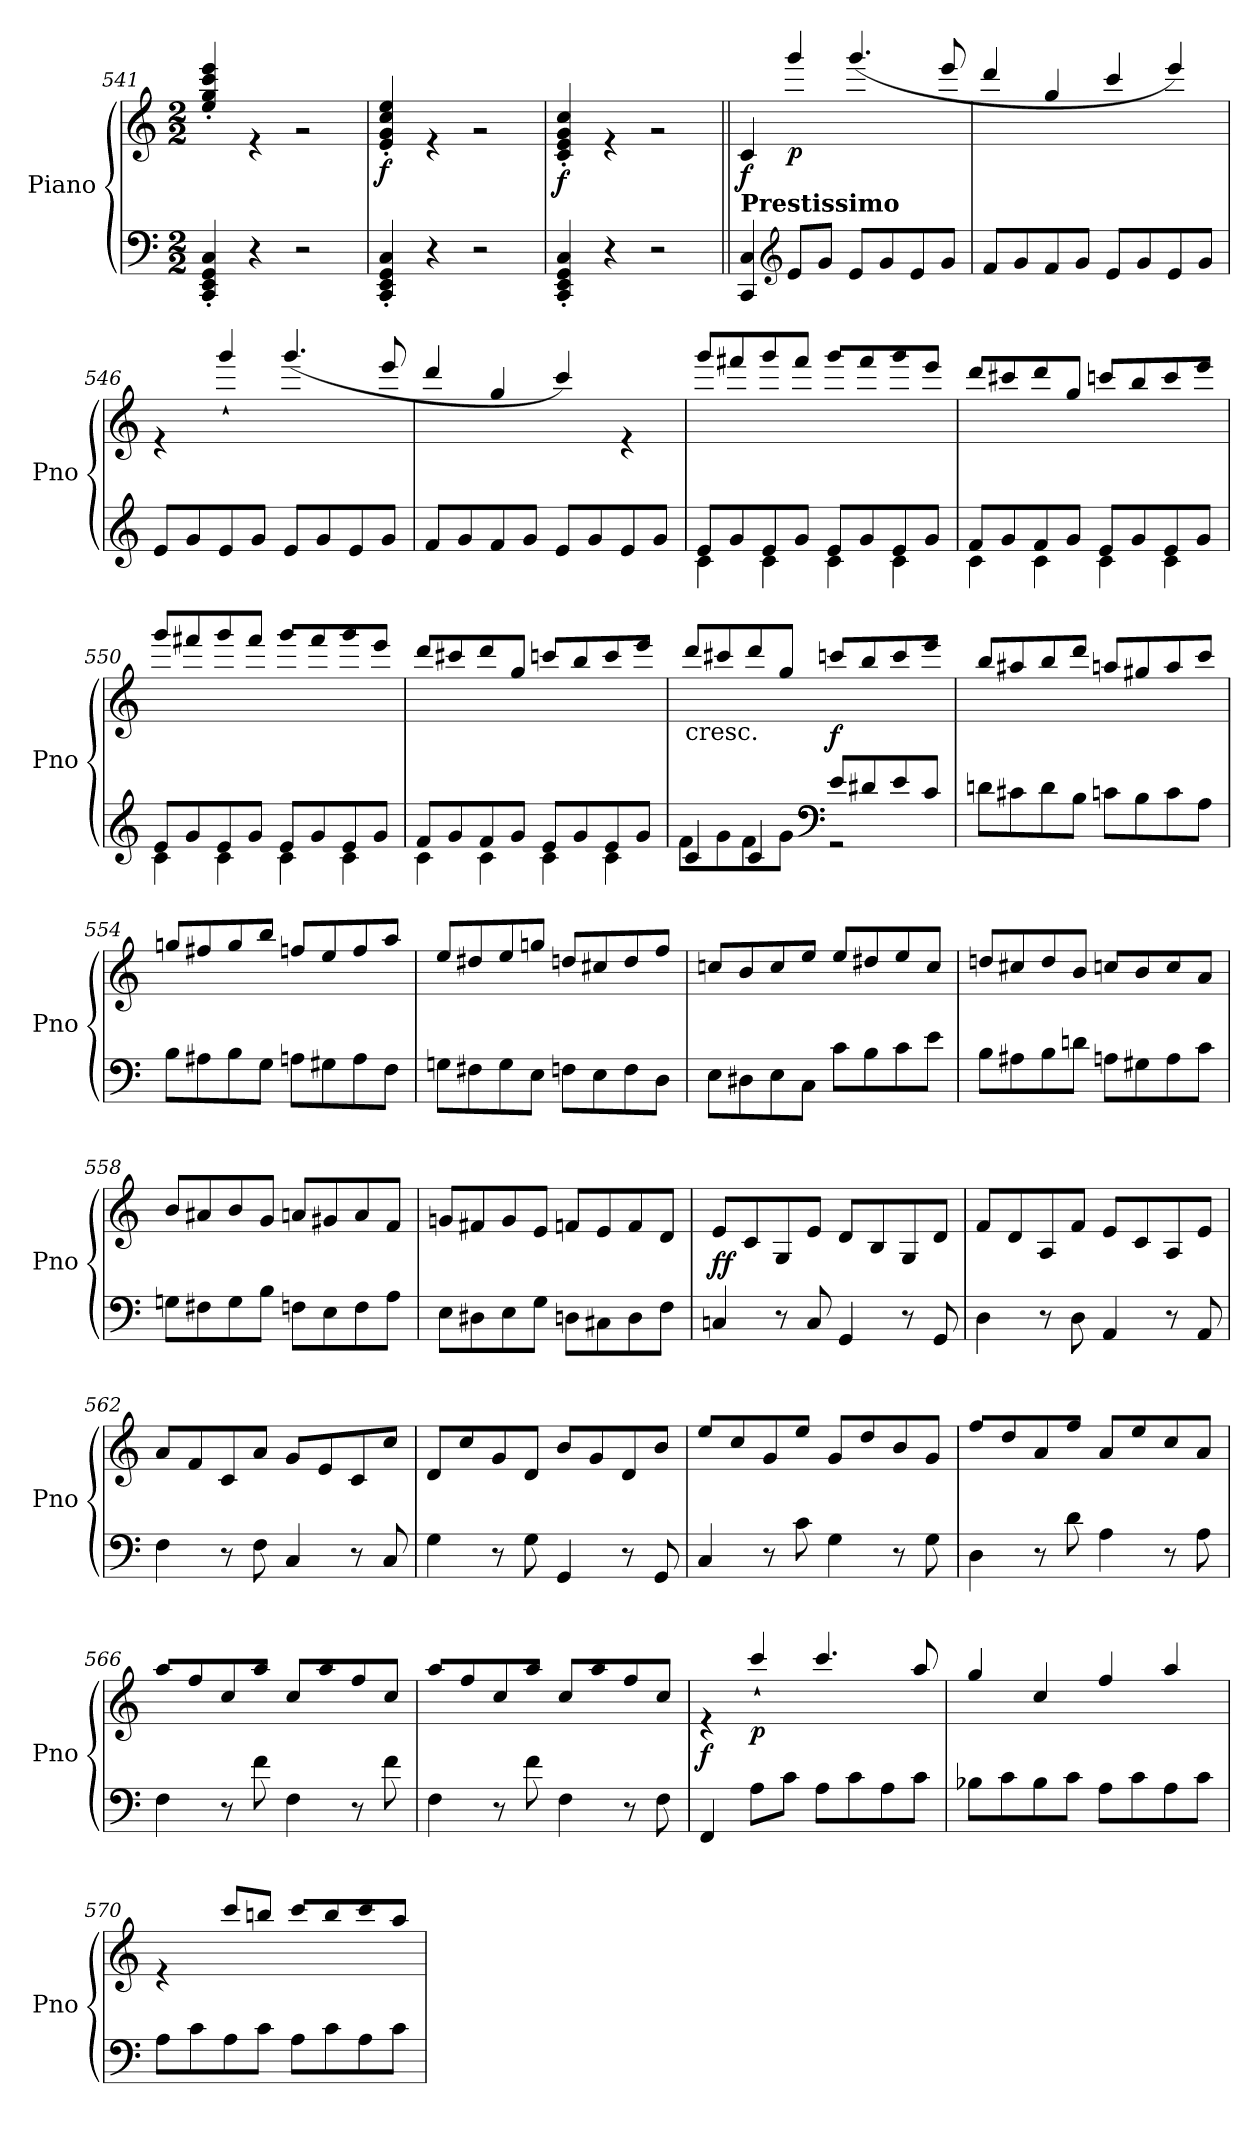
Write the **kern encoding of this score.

**kern	**kern	**dynam
*part1	*part1	*part1
*staff2	*staff1	*staff1/2
*I"Piano	*	*
*I'Pno	*	*
*clefF4	*clefG2	*
*k[]	*k[]	*
*C:	*C:	*
*M2/2	*M2/2	*
=541	=541	=541
*	*^	*
4CC/' 4EE/' 4GG/' 4C/'	1ryy	4ee/' 4gg/' 4ccc/' 4eee/'	.
4r	.	4r	.
2r	.	2r	.
=542	=542	=542	=542
!	!	!	!LO:DY:b
4CC/' 4EE/' 4GG/' 4C/'	1ryy	4e/' 4g/' 4cc/' 4ee/'	f
4r	.	4r	.
2r	.	2r	.
=543	=543	=543	=543
!	!	!	!LO:DY:b
4CC/' 4EE/' 4GG/' 4C/'	1ryy	4c/' 4e/' 4g/' 4cc/'	f
4r	.	4r	.
2r	.	2r	.
!!LO:LB:g=z	!!
=544||	=544||	=544||	=544||
*	*MM208	*	*
!	!LO:TX:b:B:t=Prestissimo	!	!
!	!	!	!LO:DY:b
4CC/ 4C/	1ryy	4c/	f
*clefG2	*	*	*
!	!	!	!LO:DY:b
8e/L	.	4ggg/	p
8g/J	.	.	.
8e/L	.	(>4.ggg/	.
8g/	.	.	.
8e/	.	.	.
8g/J	.	8eee/	.
=545	=545	=545	=545
8f/L	1ryy	4ddd/	.
8g/	.	.	.
8f/	.	4gg/	.
8g/J	.	.	.
8e/L	.	4ccc/	.
8g/	.	.	.
8e/	.	4eee/)	.
8g/J	.	.	.
=546	=546	=546	=546
8e/L	1ryy	4r	.
8g/	.	.	.
8e/	.	4ggg`/	.
8g/J	.	.	.
8e/L	.	(>4.ggg/	.
8g/	.	.	.
8e/	.	.	.
8g/J	.	8eee/	.
=547	=547	=547	=547
8f/L	1ryy	4ddd/	.
8g/	.	.	.
8f/	.	4gg/	.
8g/J	.	.	.
8e/L	.	4ccc/)	.
8g/	.	.	.
8e/	.	4r	.
8g/J	.	.	.
=548	=548	=548	=548
*^	*	*	*
8e/L	4c\	1ryy	8ggg/L	.
8g/	.	.	8fff#X/	.
8e/	4c\	.	8ggg/	.
8g/J	.	.	8fff#/J	.
8e/L	4c\	.	8ggg/L	.
8g/	.	.	8fff#/	.
8e/	4c\	.	8ggg/	.
8g/J	.	.	8eee/J	.
!!LO:LB:g=z	!!
=549	=549	=549	=549	=549
8f/L	4c\	1ryy	8ddd/L	.
8g/	.	.	8ccc#X/	.
8f/	4c\	.	8ddd/	.
8g/J	.	.	8gg/J	.
8e/L	4c\	.	8cccn/L	.
8g/	.	.	8bb/	.
8e/	4c\	.	8ccc/	.
8g/J	.	.	8eee/J	.
=550	=550	=550	=550	=550
8e/L	4c\	1ryy	8ggg/L	.
8g/	.	.	8fff#X/	.
8e/	4c\	.	8ggg/	.
8g/J	.	.	8fff#/J	.
8e/L	4c\	.	8ggg/L	.
8g/	.	.	8fff#/	.
8e/	4c\	.	8ggg/	.
8g/J	.	.	8eee/J	.
=551	=551	=551	=551	=551
8f/L	4c\	1ryy	8ddd/L	.
8g/	.	.	8ccc#X/	.
8f/	4c\	.	8ddd/	.
8g/J	.	.	8gg/J	.
8e/L	4c\	.	8cccn/L	.
8g/	.	.	8bb/	.
8e/	4c\	.	8ccc/	.
8g/J	.	.	8eee/J	.
!!LO:PB:g=z	!!
=552	=552	=552	=552	=552
!	!	!LO:TX:b:t=cresc.	!	!
4c/	8f\L	1ryy	8ddd/L	.
.	8g\	.	8ccc#X/	.
4c/	8f\	.	8ddd/	.
.	8g\J	.	8gg/J	.
*clefF4	*	*	*	*
!	!	!	!	!LO:DY:b
8e/L	2r	.	8cccn/L	f
8d#X/	.	.	8bb/	.
8e/	.	.	8ccc/	.
8c/J	.	.	8eee/J	.
*v	*v	*	*	*
=553	=553	=553	=553
8dn\L	1ryy	8bb/L	.
8c#X\	.	8aa#X/	.
8d\	.	8bb/	.
8B\J	.	8ddd/J	.
8cn\L	.	8aan/L	.
8B\	.	8gg#X/	.
8c\	.	8aa/	.
8A\J	.	8ccc/J	.
=554	=554	=554	=554
8B\L	1ryy	8ggn/L	.
8A#X\	.	8ff#X/	.
8B\	.	8gg/	.
8G\J	.	8bb/J	.
8An\L	.	8ffn/L	.
8G#X\	.	8ee/	.
8A\	.	8ff/	.
8F\J	.	8aa/J	.
!!LO:LB:g=z	!!
=555	=555	=555	=555
8Gn\L	1ryy	8ee/L	.
8F#X\	.	8dd#X/	.
8G\	.	8ee/	.
8E\J	.	8ggn/J	.
8Fn\L	.	8ddn/L	.
8E\	.	8cc#X/	.
8F\	.	8dd/	.
8D\J	.	8ff/J	.
=556	=556	=556	=556
8E\L	1ryy	8ccn/L	.
8D#X\	.	8b/	.
8E\	.	8cc/	.
8C\J	.	8ee/J	.
8c\L	.	8ee/L	.
8B\	.	8dd#X/	.
8c\	.	8ee/	.
8e\J	.	8cc/J	.
=557	=557	=557	=557
8B\L	1ryy	8ddn/L	.
8A#X\	.	8cc#X/	.
8B\	.	8dd/	.
8dn\J	.	8b/J	.
8An\L	.	8ccn/L	.
8G#X\	.	8b/	.
8A\	.	8cc/	.
8c\J	.	8a/J	.
=558	=558	=558	=558
8Gn\L	1ryy	8b/L	.
8F#X\	.	8a#X/	.
8G\	.	8b/	.
8B\J	.	8g/J	.
8Fn\L	.	8an/L	.
8E\	.	8g#X/	.
8F\	.	8a/	.
8A\J	.	8f/J	.
!!LO:LB:g=z	!!
=559	=559	=559	=559
8E\L	1ryy	8gn/L	.
8D#X\	.	8f#X/	.
8E\	.	8g/	.
8G\J	.	8e/J	.
8Dn\L	.	8fn/L	.
8C#X\	.	8e/	.
8D\	.	8f/	.
8F\J	.	8d/J	.
=560	=560	=560	=560
!	!	!	!LO:DY:b
4Cn/	1ryy	8e/L	ff
.	.	8c/	.
8r	.	8G/	.
8C/	.	8e/J	.
4GG/	.	8d/L	.
.	.	8B/	.
8r	.	8G/	.
8GG/	.	8d/J	.
=561	=561	=561	=561
4D\	1ryy	8f/L	.
.	.	8d/	.
8r	.	8A/	.
8D\	.	8f/J	.
4AA/	.	8e/L	.
.	.	8c/	.
8r	.	8A/	.
8AA/	.	8e/J	.
=562	=562	=562	=562
4F\	1ryy	8a/L	.
.	.	8f/	.
8r	.	8c/	.
8F\	.	8a/J	.
4C/	.	8g/L	.
.	.	8e/	.
8r	.	8c/	.
8C/	.	8cc/J	.
=563	=563	=563	=563
4G\	1ryy	8d/L	.
.	.	8cc/	.
8r	.	8g/	.
8G\	.	8d/J	.
4GG/	.	8b/L	.
.	.	8g/	.
8r	.	8d/	.
8GG/	.	8b/J	.
!!LO:LB:g=z	!!
=564	=564	=564	=564
4C/	1ryy	8ee/L	.
.	.	8cc/	.
8r	.	8g/	.
8c\	.	8ee/J	.
4G\	.	8g/L	.
.	.	8dd/	.
8r	.	8b/	.
8G\	.	8g/J	.
=565	=565	=565	=565
4D\	1ryy	8ff/L	.
.	.	8dd/	.
8r	.	8a/	.
8d\	.	8ff/J	.
4A\	.	8a/L	.
.	.	8ee/	.
8r	.	8cc/	.
8A\	.	8a/J	.
=566	=566	=566	=566
4F\	1ryy	8aa/L	.
.	.	8ff/	.
8r	.	8cc/	.
8f\	.	8aa/J	.
4F\	.	8cc/L	.
.	.	8aa/	.
8r	.	8ff/	.
8f\	.	8cc/J	.
=567	=567	=567	=567
4F\	1ryy	8aa/L	.
.	.	8ff/	.
8r	.	8cc/	.
8f\	.	8aa/J	.
4F\	.	8cc/L	.
.	.	8aa/	.
8r	.	8ff/	.
8F\	.	8cc/J	.
=568	=568	=568	=568
!	!	!	!LO:DY:b
4FF/	1ryy	4r	f
!	!	!	!LO:DY:b
8A\L	.	4ccc`/	p
8c\J	.	.	.
8A\L	.	4.ccc/	.
8c\	.	.	.
8A\	.	.	.
8c\J	.	8aa/	.
!!LO:LB:g=z	!!
=569	=569	=569	=569
8B-X\L	1ryy	4gg/	.
8c\	.	.	.
8B-\	.	4cc/	.
8c\J	.	.	.
8A\L	.	4ff/	.
8c\	.	.	.
8A\	.	4aa/	.
8c\J	.	.	.
=570	=570	=570	=570
8A\L	1ryy	4r	.
8c\	.	.	.
8A\	.	8ccc/L	.
8c\J	.	8bbn/J	.
8A\L	.	8ccc/L	.
8c\	.	8bb/	.
8A\	.	8ccc/	.
8c\J	.	8aa/J	.
*	*v	*v	*
=	=	=
*-	*-	*-
